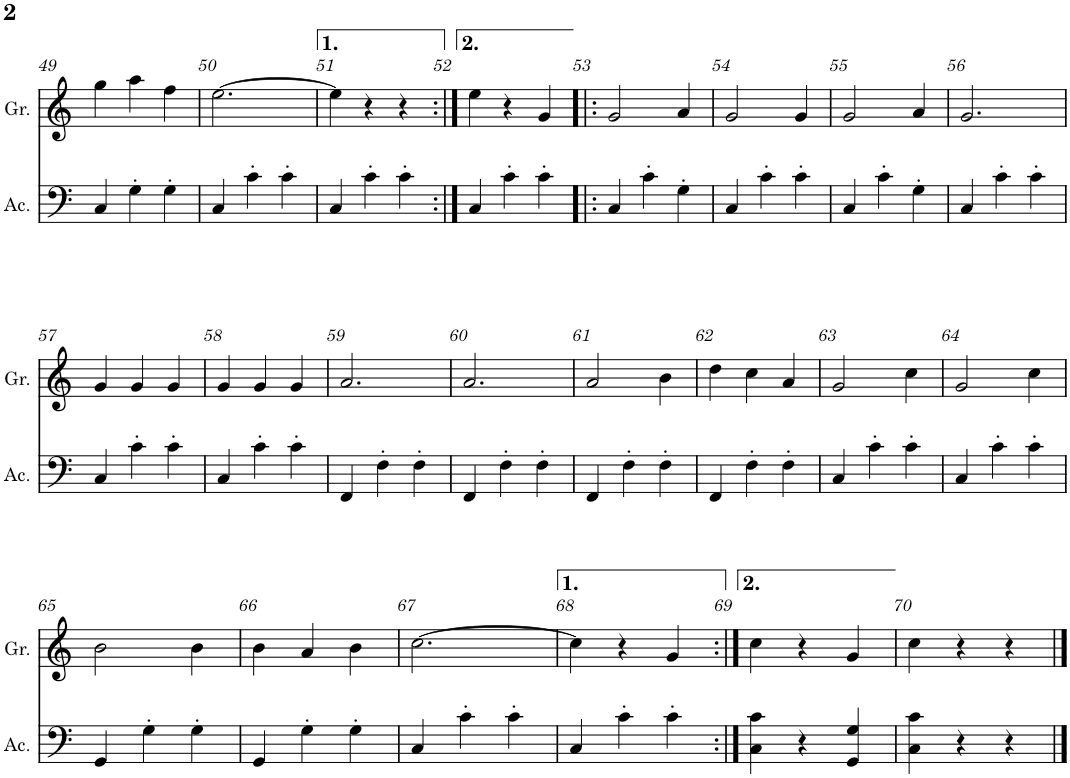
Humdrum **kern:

**kern	**kern
*part2	*part1
*staff2	*staff1
*I"Acordió	*I"Gralla
*I'Ac.	*I'Gr.
!!LO:PB:g=z
*clefF4	*clefG2
*k[]	*k[]
*M3/4	*M3/4
=49	=49
4C/	4gg\
4G'\	4aa\
4G'\	4ff\
=50	=50
4C/	[2.ee\
4c'\	.
4c'\	.
=51	=51
4C/	4ee\]
4c'\	4r
4c'\	4r
=52:|!	=52:|!
4C/	4ee\
4c'\	4r
4c'\	4g/
=53!|:	=53!|:
4C/	2g/
4c'\	.
4G'\	4a/
=54	=54
4C/	2g/
4c'\	.
4c'\	4g/
=55	=55
4C/	2g/
4c'\	.
4G'\	4a/
=56	=56
4C/	2.g/
4c'\	.
4c'\	.
!!LO:LB:g=z
=57	=57
4C/	4g/
4c'\	4g/
4c'\	4g/
=58	=58
4C/	4g/
4c'\	4g/
4c'\	4g/
=59	=59
4FF/	2.a/
4F'\	.
4F'\	.
=60	=60
4FF/	2.a/
4F'\	.
4F'\	.
=61	=61
4FF/	2a/
4F'\	.
4F'\	4b\
=62	=62
4FF/	4dd\
4F'\	4cc\
4F'\	4a/
=63	=63
4C/	2g/
4c'\	.
4c'\	4cc\
=64	=64
4C/	2g/
4c'\	.
4c'\	4cc\
!!LO:LB:g=z
=65	=65
4GG/	2b\
4G'\	.
4G'\	4b\
=66	=66
4GG/	4b\
4G'\	4a/
4G'\	4b\
=67	=67
4C/	[2.cc\
4c'\	.
4c'\	.
=68	=68
4C/	4cc\]
4c'\	4r
4c'\	4g/
=69:|!	=69:|!
4C\ 4c\	4cc\
4r	4r
4GG/ 4G/	4g/
=70	=70
4C\ 4c\	4cc\
4r	4r
4r	4r
==	==
*-	*-
